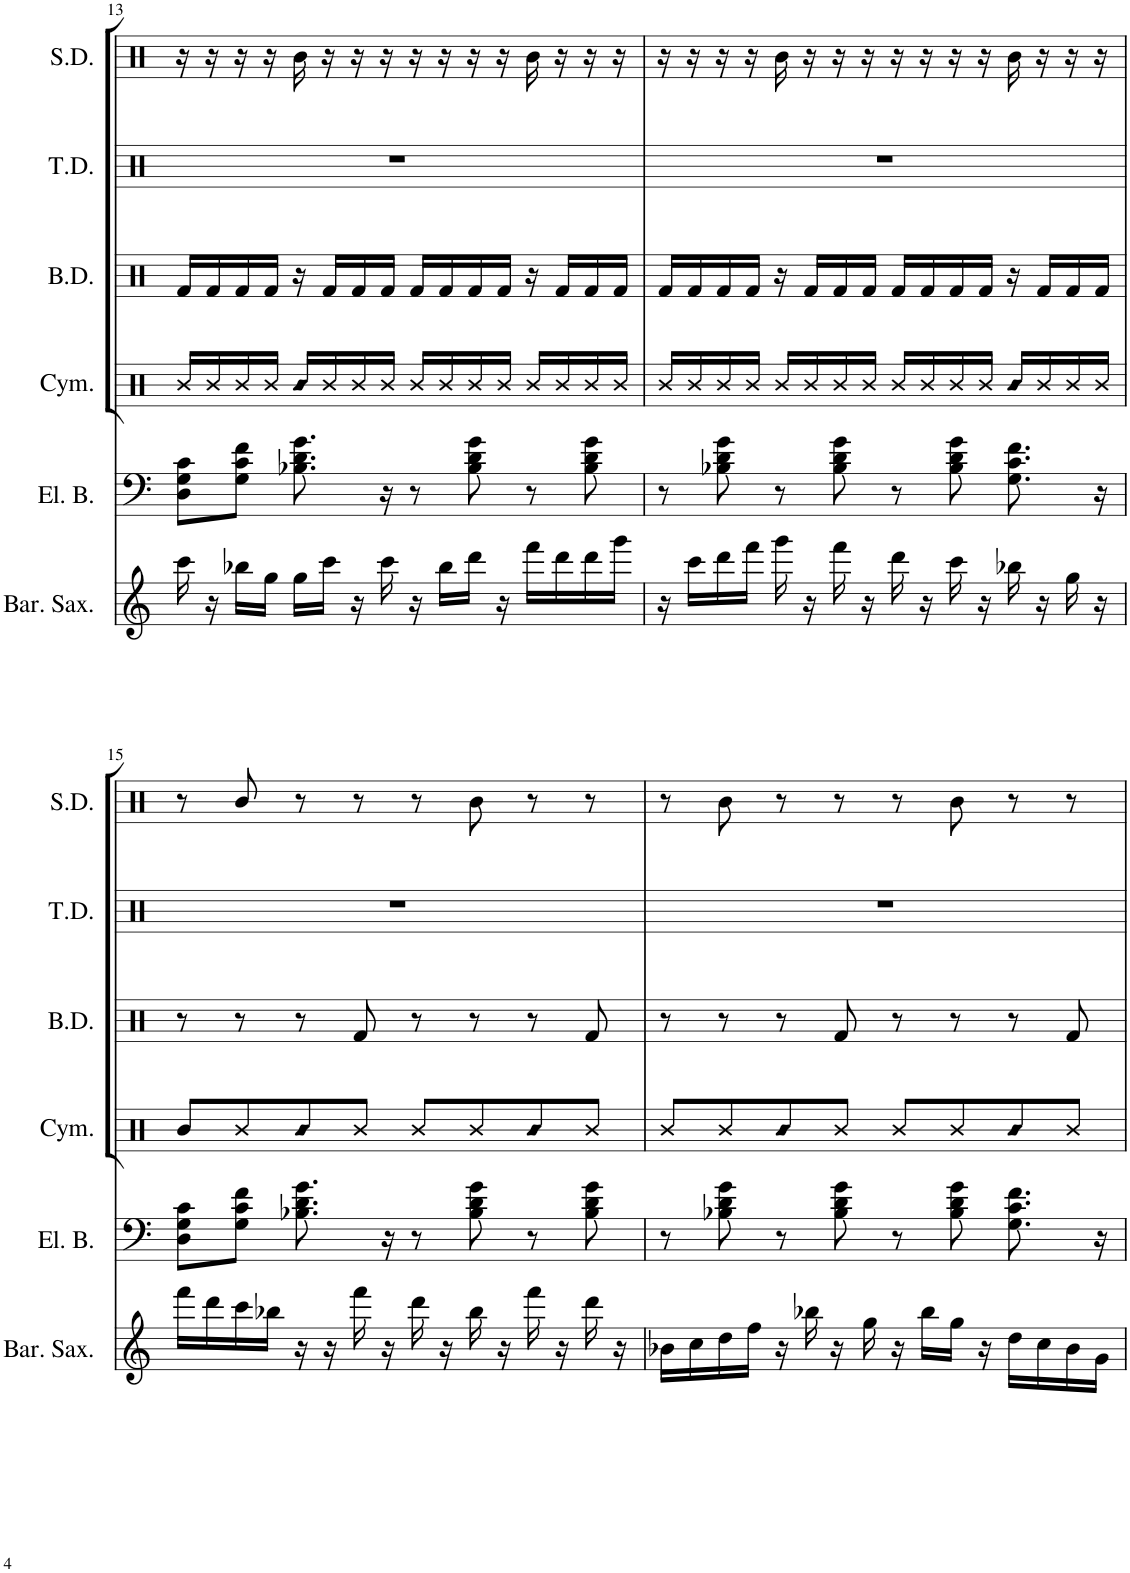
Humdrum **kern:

**kern	**kern	**kern	**kern	**kern	**kern
*part6	*part5	*part4	*part3	*part2	*part1
*staff6	*staff5	*staff4	*staff3	*staff2	*staff1
*I"Baritone Saxophone	*I"Electric Bass	*I"Cymbals	*I"Bass Drums	*I"Tenor Drums	*I"Snare Drum
*I'Bar. Sax.	*I'El. B.	*I'Cym.	*I'B.D.	*I'T.D.	*I'S.D.
!!LO:PB:g=z
*clefG2	*clefF4	*clefX	*clefX	*clefX	*clefX
*Trd12c21	*Trd7c12	*	*	*	*
*k[]	*k[]	*k[]	*k[]	*k[]	*k[]
*M4/4	*M4/4	*M4/4	*M4/4	*M4/4	*M4/4
=13	=13	=13	=13	=13	=13
16ccc\	8D\ 8G\ 8c\L	16R/LL	16Rf/LL	1r	16r
16r	.	16R/	16Rf/	.	16r
16bb-X\LL	8G\ 8c\ 8f\J	16R/	16Rf/	.	16r
16gg\JJ	.	16R/JJ	16Rf/JJ	.	16r
!	!	!LO:N:head=diamond	!	!	!
16gg\LL	8.B-X\ 8.d\ 8.g\	16R/LL	16r	.	16R\
16ccc\JJ	.	16R/	16Rf/LL	.	16r
16r	.	16R/	16Rf/	.	16r
16ccc\	16r	16R/JJ	16Rf/JJ	.	16r
16r	8r	16R/LL	16Rf/LL	.	16r
16bb-\LL	.	16R/	16Rf/	.	16r
16ddd\JJ	8B-\ 8d\ 8g\	16R/	16Rf/	.	16r
16r	.	16R/JJ	16Rf/JJ	.	16r
16fff\LL	8r	16R/LL	16r	.	16R\
16ddd\	.	16R/	16Rf/LL	.	16r
16ddd\	8B-\ 8d\ 8g\	16R/	16Rf/	.	16r
16ggg\JJ	.	16R/JJ	16Rf/JJ	.	16r
=14	=14	=14	=14	=14	=14
16r	8r	16R/LL	16Rf/LL	1r	16r
16ccc\LL	.	16R/	16Rf/	.	16r
16ddd\	8B-X\ 8d\ 8g\	16R/	16Rf/	.	16r
16fff\JJ	.	16R/JJ	16Rf/JJ	.	16r
16ggg\	8r	16R/LL	16r	.	16R\
16r	.	16R/	16Rf/LL	.	16r
16fff\	8B-\ 8d\ 8g\	16R/	16Rf/	.	16r
16r	.	16R/JJ	16Rf/JJ	.	16r
16ddd\	8r	16R/LL	16Rf/LL	.	16r
16r	.	16R/	16Rf/	.	16r
16ccc\	8B-\ 8d\ 8g\	16R/	16Rf/	.	16r
16r	.	16R/JJ	16Rf/JJ	.	16r
!	!	!LO:N:head=diamond	!	!	!
16bb-X\	8.G\ 8.c\ 8.f\	16R/LL	16r	.	16R\
16r	.	16R/	16Rf/LL	.	16r
16gg\	.	16R/	16Rf/	.	16r
16r	16r	16R/JJ	16Rf/JJ	.	16r
!!LO:LB:g=z
=15	=15	=15	=15	=15	=15
16fff\LL	8D\ 8G\ 8c\L	8R/L	8r	1r	8r
16ddd\	.	.	.	.	.
16ccc\	8G\ 8c\ 8f\J	8R/	8r	.	8R/
16bb-X\JJ	.	.	.	.	.
!	!	!LO:N:head=diamond	!	!	!
16r	8.B-X\ 8.d\ 8.g\	8R/	8r	.	8r
16r	.	.	.	.	.
16fff\	.	8R/J	8Rf/	.	8r
16r	16r	.	.	.	.
16ddd\	8r	8R/L	8r	.	8r
16r	.	.	.	.	.
16bb-\	8B-\ 8d\ 8g\	8R/	8r	.	8R\
16r	.	.	.	.	.
!	!	!LO:N:head=diamond	!	!	!
16fff\	8r	8R/	8r	.	8r
16r	.	.	.	.	.
16ddd\	8B-\ 8d\ 8g\	8R/J	8Rf/	.	8r
16r	.	.	.	.	.
=16	=16	=16	=16	=16	=16
16b-X\LL	8r	8R/L	8r	1r	8r
16cc\	.	.	.	.	.
16dd\	8B-X\ 8d\ 8g\	8R/	8r	.	8R\
16ff\JJ	.	.	.	.	.
!	!	!LO:N:head=diamond	!	!	!
16r	8r	8R/	8r	.	8r
16bb-X\	.	.	.	.	.
16r	8B-\ 8d\ 8g\	8R/J	8Rf/	.	8r
16gg\	.	.	.	.	.
16r	8r	8R/L	8r	.	8r
16bb-\LL	.	.	.	.	.
16gg\JJ	8B-\ 8d\ 8g\	8R/	8r	.	8R\
16r	.	.	.	.	.
!	!	!LO:N:head=diamond	!	!	!
16dd\LL	8.G\ 8.c\ 8.f\	8R/	8r	.	8r
16cc\	.	.	.	.	.
16b-\	.	8R/J	8Rf/	.	8r
16g\JJ	16r	.	.	.	.
=	=	=	=	=	=
*-	*-	*-	*-	*-	*-
